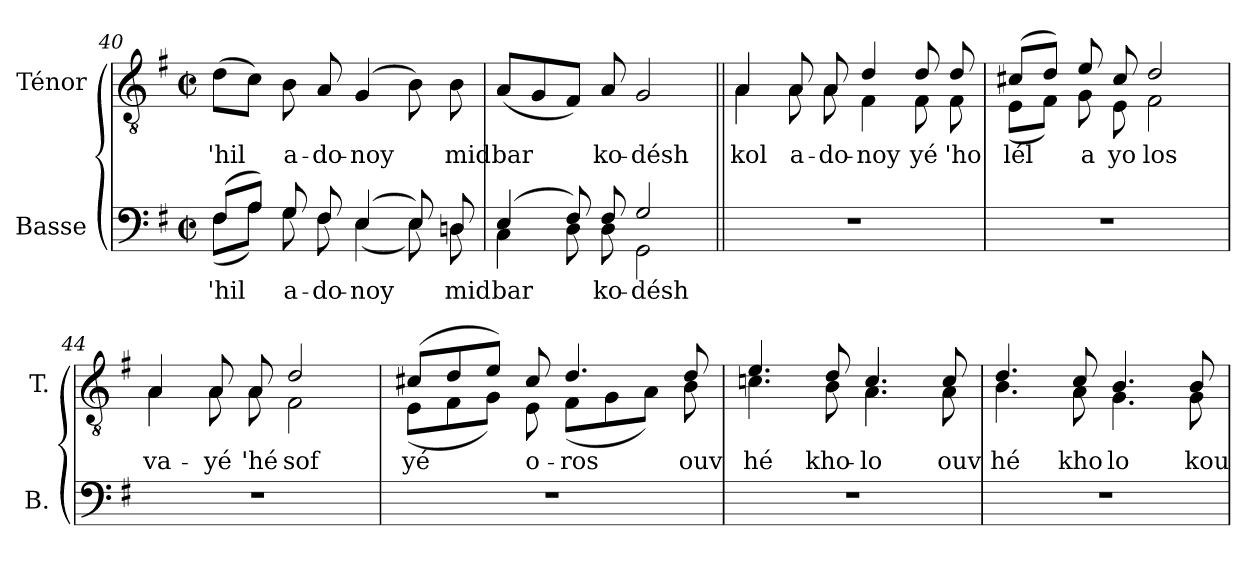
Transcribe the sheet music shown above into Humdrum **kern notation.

**kern	**text	**kern	**text
*part2	*part2	*part1	*part1
*staff2	*staff2	*staff1	*staff1
*I"Basse	*	*I"Ténor	*
*I'B.	*	*I'T.	*
!!LO:LB:g=z
*clefF4	*	*clefGv2	*
*	*	*ITrd7c12	*
*k[f#]	*	*k[f#]	*
*G:	*	*G:	*
*M2/2	*	*M2/2	*
*met(c|)	*	*met(c|)	*
=40	=40	=40	=40
!	!LO:LY:b:color=#000000	!	!
*^	*	*	*
!	!	!	!	!LO:LY:b:color=#000000
(8F#i/L	(8F#i\L	'hil	(8Di\L	'hil
8Ai/J)	8Ai\J)	.	8Ci\J)	.
!	!	!LO:LY:b:color=#000000	!	!
!	!	!	!	!LO:LY:b:color=#000000
8Gi/	8Gi\	a-	8BBi\	a-
!	!	!LO:LY:b:color=#000000	!	!
!	!	!	!	!LO:LY:b:color=#000000
8F#i/	8F#i\	-do-	8AAi/	-do-
!	!	!LO:LY:b:color=#000000	!	!
!	!	!	!	!LO:LY:b:color=#000000
(4Ei/	(4Ei\	-noy	(4GGi/	-noy
8Ei/)	8Ei\)	.	8BBi\)	.
!	!	!LO:LY:b:color=#000000	!	!
!	!	!	!	!LO:LY:b:color=#000000
8Dni/	8Di\	mid	8BBi\	mid
=41	=41	=41	=41	=41
!	!	!LO:LY:b:color=#000000	!	!
!	!	!	!	!LO:LY:b:color=#000000
(4Ei/	4Ci\	bar	(8AAi/L	bar
.	.	.	8GGi/	.
8F#i/)	8Di\	.	8FF#i/J)	.
!	!	!LO:LY:b:color=#000000	!	!
!	!	!	!	!LO:LY:b:color=#000000
8F#i/	8Di\	ko-	8AAi/	ko-
!	!	!LO:LY:b:color=#000000	!	!
!	!	!	!	!LO:LY:b:color=#000000
2Gi/	2GGi\	-désh	2GGi/	-désh
*v	*v	*	*	*
=42||	=42||	=42||	=42||
*^	*	*	*
!	!	!	!LO:TX:a:i:t=Soli	!
!	!	!	!	!LO:LY:b:color=#000000
*v	*v	*	*^	*
1r	.	4AAi/	4AAi\	kol
!	!	!	!	!LO:LY:b:color=#000000
.	.	8AAi/	8AAi\	a-
!	!	!	!	!LO:LY:b:color=#000000
.	.	8AAi/	8AAi\	-do-
!	!	!	!	!LO:LY:b:color=#000000
.	.	4Di/	4FF#i\	-noy
!	!	!	!	!LO:LY:b:color=#000000
.	.	8Di/	8FF#i\	yé
!	!	!	!	!LO:LY:b:color=#000000
.	.	8Di/	8FF#i\	'ho
=43	=43	=43	=43	=43
!	!	!	!	!LO:LY:b:color=#000000
1r	.	(8C#Xi/L	(8EEi\L	lél
.	.	8Di/J)	8FF#i\J)	.
!	!	!	!	!LO:LY:b:color=#000000
.	.	8Ei/	8GGi\	a
!	!	!	!	!LO:LY:b:color=#000000
.	.	8C#i/	8EEi\	yo
!	!	!	!	!LO:LY:b:color=#000000
.	.	2Di/	2FF#i\	los
=44	=44	=44	=44	=44
!	!	!	!	!LO:LY:b:color=#000000
1r	.	4AAi/	4AAi\	va-
!	!	!	!	!LO:LY:b:color=#000000
.	.	8AAi/	8AAi\	-yé
!	!	!	!	!LO:LY:b:color=#000000
.	.	8AAi/	8AAi\	'hé
!	!	!	!	!LO:LY:b:color=#000000
.	.	2Di/	2FF#i\	sof
!!LO:LB:g=z	!!
=45	=45	=45	=45	=45
!	!	!	!	!LO:LY:b:color=#000000
1r	.	(8C#Xi/L	(8EEi\L	yé
.	.	8Di/	8FF#i\	.
.	.	8Ei/J)	8GGi\J)	.
!	!	!	!	!LO:LY:b:color=#000000
.	.	8C#i/	8EEi\	o-
!	!	!	!	!LO:LY:b:color=#000000
.	.	4.Di/	(8FF#i\L	-ros
.	.	.	8GGi\	.
.	.	.	8AAi\J)	.
!	!	!	!	!LO:LY:b:color=#000000
.	.	8Di/	8BBi\	ouv
=46	=46	=46	=46	=46
!	!	!	!	!LO:LY:b:color=#000000
1r	.	4.Ei/	4.Cni\	hé
!	!	!	!	!LO:LY:b:color=#000000
.	.	8Di/	8BBi\	kho-
!	!	!	!	!LO:LY:b:color=#000000
.	.	4.Ci/	4.AAi\	-lo
!	!	!	!	!LO:LY:b:color=#000000
.	.	8Ci/	8AAi\	ouv
=47	=47	=47	=47	=47
!	!	!	!	!LO:LY:b:color=#000000
1r	.	4.Di/	4.BBi\	hé
!	!	!	!	!LO:LY:b:color=#000000
.	.	8Ci/	8AAi\	kho
!	!	!	!	!LO:LY:b:color=#000000
.	.	4.BBi/	4.GGi\	lo
!	!	!	!	!LO:LY:b:color=#000000
.	.	8BBi/	8GGi\	kou-
*	*	*v	*v	*
=	=	=	=
*-	*-	*-	*-
